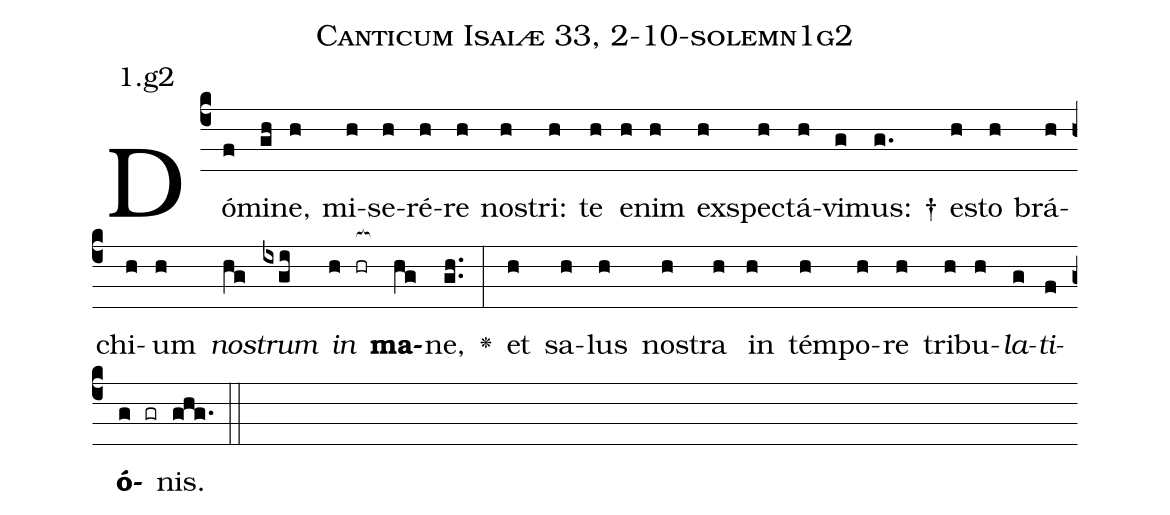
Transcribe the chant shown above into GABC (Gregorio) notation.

name: Canticum Isaiæ 33, 2-10-solemn1g2;
annotation: 1.g2;
%%
(c4)Dó(f)mi(gh)ne,(h) mi(h)se(h)ré(h)re(h) no(h)stri:(h) te(h) e(h)nim(h) ex(h)spe(h)ctá(h)vi(g)mus: †(g.) e(h)sto(h) brá(h)chi(h)um(h) <i>no</i>(hg)<i>strum</i>(ixgi) <i>in</i>(h hr[ocb:1{]) <b>ma</b>(hg[ocb:0}])ne,(gh..) <v>\greheightstar</v>(:) et(h) sa(h)lus(h) no(h)stra(h) in(h) tém(h)po(h)re(h) tri(h)bu(h)<i>la</i>(g)<i>ti</i>(f)<b>ó</b>(g gr)nis.(ghg.) (::)


%E(h) u(h) o(g) u(f) a(g) e.(ghg.) (::)
